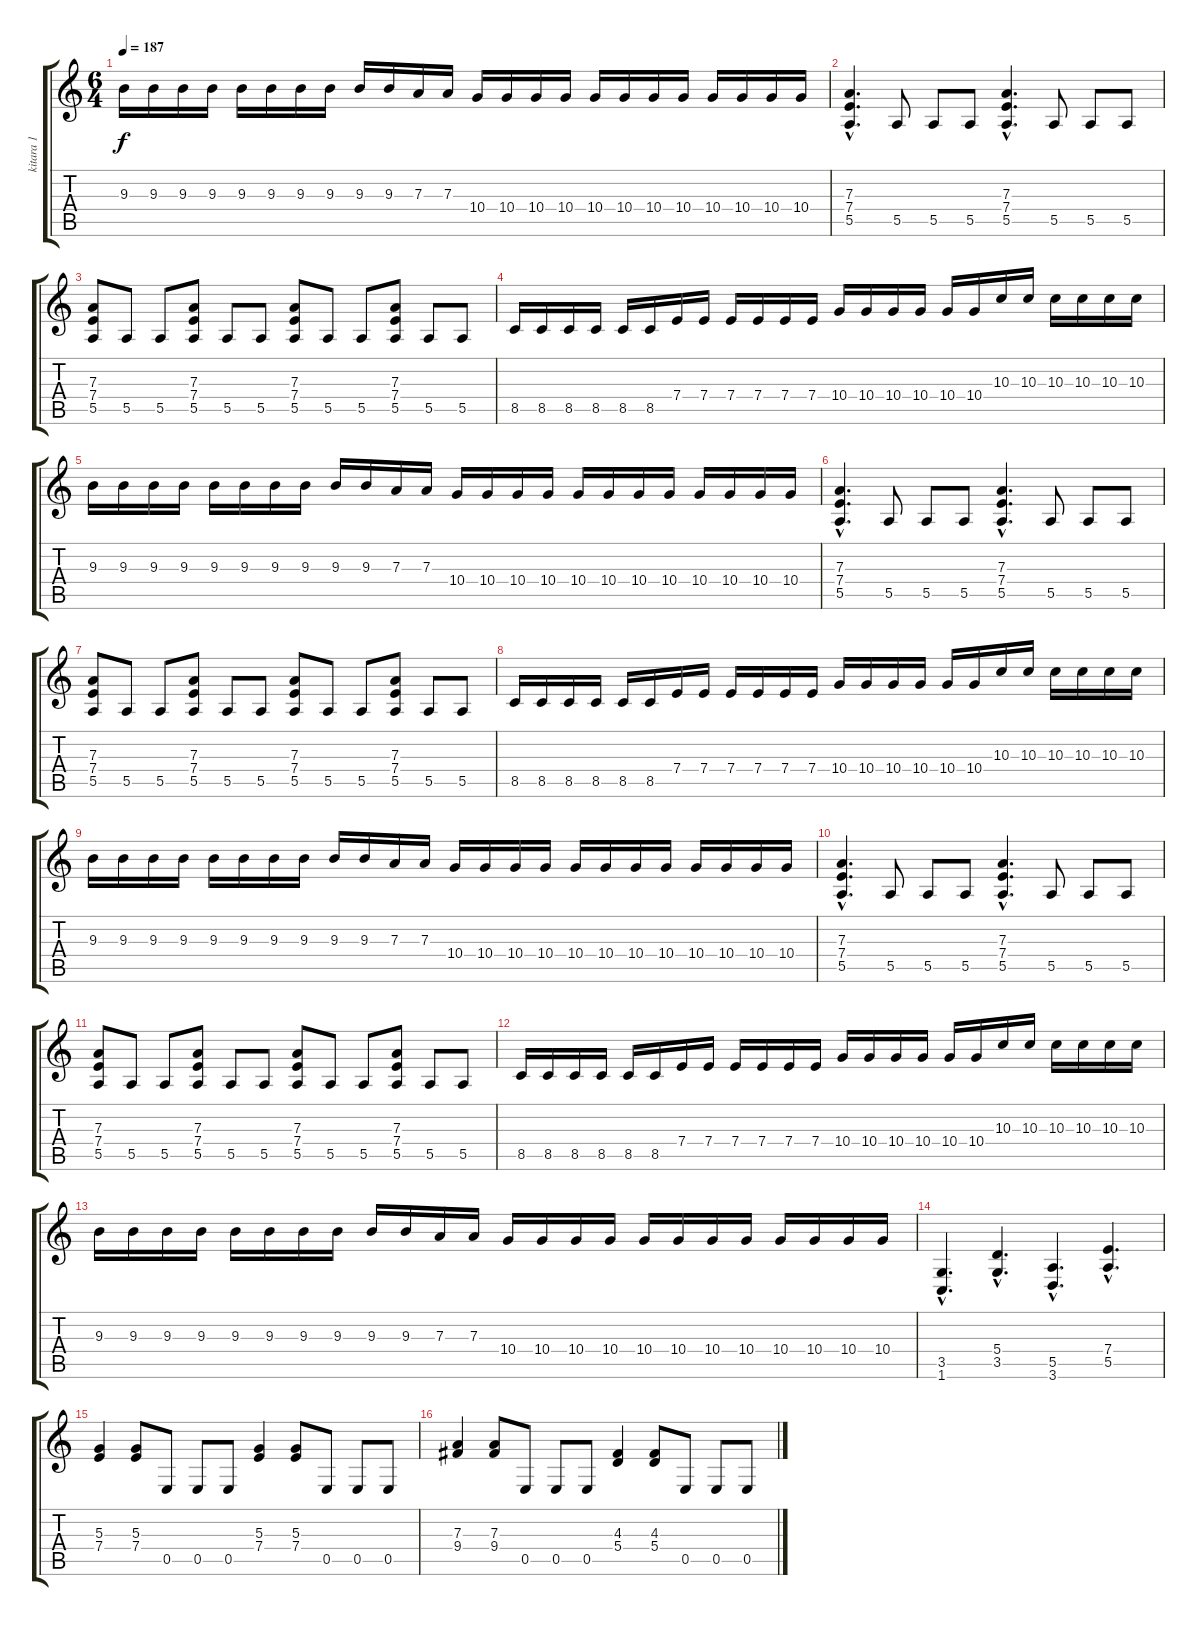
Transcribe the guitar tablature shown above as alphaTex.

\track ("kitara 1" "kitara 1") {instrument distortionguitar}
\staff {score tabs}
\tuning (B3 Gb3 D3 A2 E2 B1) {hide}
\ts (6 4)
\tempo 187
\clef g2
\ks c
9.3.16{dy f} 9.3.16 9.3.16 9.3.16 9.3.16 9.3.16 9.3.16 9.3.16 9.3.16 9.3.16 7.3.16 7.3.16 10.4.16 10.4.16 10.4.16 10.4.16 10.4.16 10.4.16 10.4.16 10.4.16 10.4.16 10.4.16 10.4.16 10.4.16 |
(7.3{hac} 7.4{hac} 5.5{hac}).4{d} 5.5.8 5.5.8 5.5.8 (7.3{hac} 7.4{hac} 5.5{hac}).4{d} 5.5.8 5.5.8 5.5.8 |
(7.3 7.4 5.5).8 5.5.8 5.5.8 (7.3 7.4 5.5).8 5.5.8 5.5.8 (7.3 7.4 5.5).8 5.5.8 5.5.8 (7.3 7.4 5.5).8 5.5.8 5.5.8 |
8.5.16 8.5.16 8.5.16 8.5.16 8.5.16 8.5.16 7.4.16 7.4.16 7.4.16 7.4.16 7.4.16 7.4.16 10.4.16 10.4.16 10.4.16 10.4.16 10.4.16 10.4.16 10.3.16 10.3.16 10.3.16 10.3.16 10.3.16 10.3.16 |
9.3.16 9.3.16 9.3.16 9.3.16 9.3.16 9.3.16 9.3.16 9.3.16 9.3.16 9.3.16 7.3.16 7.3.16 10.4.16 10.4.16 10.4.16 10.4.16 10.4.16 10.4.16 10.4.16 10.4.16 10.4.16 10.4.16 10.4.16 10.4.16 |
(7.3{hac} 7.4{hac} 5.5{hac}).4{d} 5.5.8 5.5.8 5.5.8 (7.3{hac} 7.4{hac} 5.5{hac}).4{d} 5.5.8 5.5.8 5.5.8 |
(7.3 7.4 5.5).8 5.5.8 5.5.8 (7.3 7.4 5.5).8 5.5.8 5.5.8 (7.3 7.4 5.5).8 5.5.8 5.5.8 (7.3 7.4 5.5).8 5.5.8 5.5.8 |
8.5.16 8.5.16 8.5.16 8.5.16 8.5.16 8.5.16 7.4.16 7.4.16 7.4.16 7.4.16 7.4.16 7.4.16 10.4.16 10.4.16 10.4.16 10.4.16 10.4.16 10.4.16 10.3.16 10.3.16 10.3.16 10.3.16 10.3.16 10.3.16 |
9.3.16 9.3.16 9.3.16 9.3.16 9.3.16 9.3.16 9.3.16 9.3.16 9.3.16 9.3.16 7.3.16 7.3.16 10.4.16 10.4.16 10.4.16 10.4.16 10.4.16 10.4.16 10.4.16 10.4.16 10.4.16 10.4.16 10.4.16 10.4.16 |
(7.3{hac} 7.4{hac} 5.5{hac}).4{d} 5.5.8 5.5.8 5.5.8 (7.3{hac} 7.4{hac} 5.5{hac}).4{d} 5.5.8 5.5.8 5.5.8 |
(7.3 7.4 5.5).8 5.5.8 5.5.8 (7.3 7.4 5.5).8 5.5.8 5.5.8 (7.3 7.4 5.5).8 5.5.8 5.5.8 (7.3 7.4 5.5).8 5.5.8 5.5.8 |
8.5.16 8.5.16 8.5.16 8.5.16 8.5.16 8.5.16 7.4.16 7.4.16 7.4.16 7.4.16 7.4.16 7.4.16 10.4.16 10.4.16 10.4.16 10.4.16 10.4.16 10.4.16 10.3.16 10.3.16 10.3.16 10.3.16 10.3.16 10.3.16 |
9.3.16 9.3.16 9.3.16 9.3.16 9.3.16 9.3.16 9.3.16 9.3.16 9.3.16 9.3.16 7.3.16 7.3.16 10.4.16 10.4.16 10.4.16 10.4.16 10.4.16 10.4.16 10.4.16 10.4.16 10.4.16 10.4.16 10.4.16 10.4.16 |
(3.5{hac} 1.6{hac}).4{d} (5.4{hac} 3.5{hac}).4{d} (5.5{hac} 3.6{hac}).4{d} (7.4{hac} 5.5{hac}).4{d} |
(5.3 7.4).4 (5.3 7.4).8 0.5.8 0.5.8 0.5.8 (5.3 7.4).4 (5.3 7.4).8 0.5.8 0.5.8 0.5.8 |
(7.3 9.4).4 (7.3 9.4).8 0.5.8 0.5.8 0.5.8 (4.3 5.4).4 (4.3 5.4).8 0.5.8 0.5.8 0.5.8
